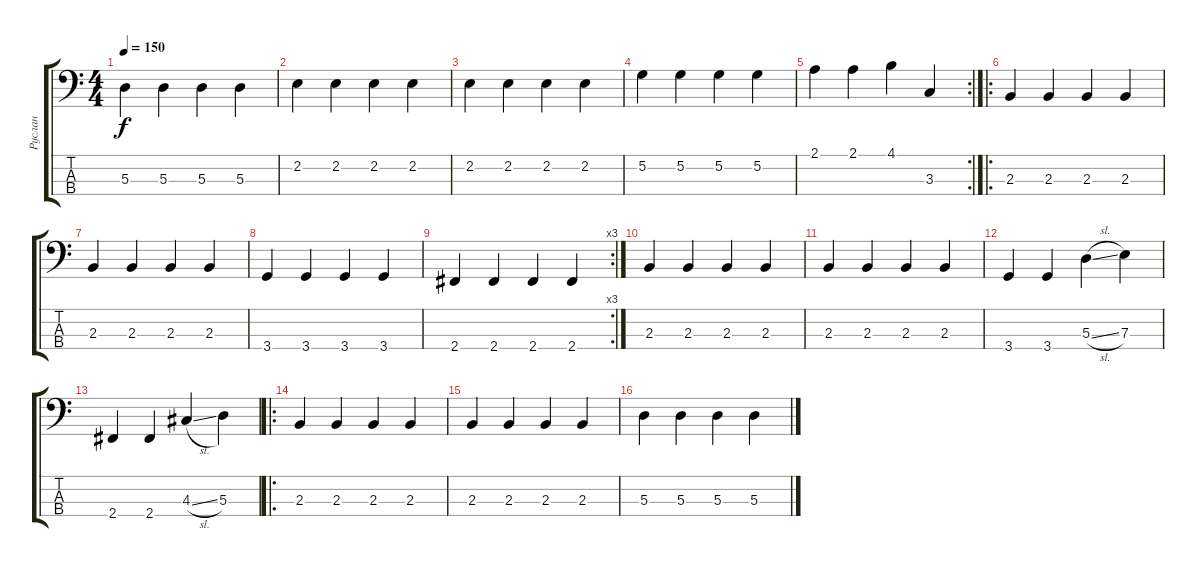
\track ("Руслан" "Руслан") {instrument electricbassfinger}
\staff {score tabs}
\tuning (G2 D2 A1 E1) {hide}
\ts (4 4)
\tempo 150
\clef f4
\ks c
5.3.4{dy f} 5.3.4 5.3.4 5.3.4 |
2.2.4 2.2.4 2.2.4 2.2.4 |
2.2.4 2.2.4 2.2.4 2.2.4 |
5.2.4 5.2.4 5.2.4 5.2.4 |
\rc 2
2.1.4 2.1.4 4.1.4 3.3.4 |
\ro
2.3.4 2.3.4 2.3.4 2.3.4 |
2.3.4 2.3.4 2.3.4 2.3.4 |
3.4.4 3.4.4 3.4.4 3.4.4 |
\rc 3
2.4.4 2.4.4 2.4.4 2.4.4 |
2.3.4 2.3.4 2.3.4 2.3.4 |
2.3.4 2.3.4 2.3.4 2.3.4 |
3.4.4 3.4.4 5.3{sl}.4 7.3.4 |
2.4.4 2.4.4 4.3{sl}.4 5.3.4 |
\ro
2.3.4 2.3.4 2.3.4 2.3.4 |
2.3.4 2.3.4 2.3.4 2.3.4 |
5.3.4 5.3.4 5.3.4 5.3.4
